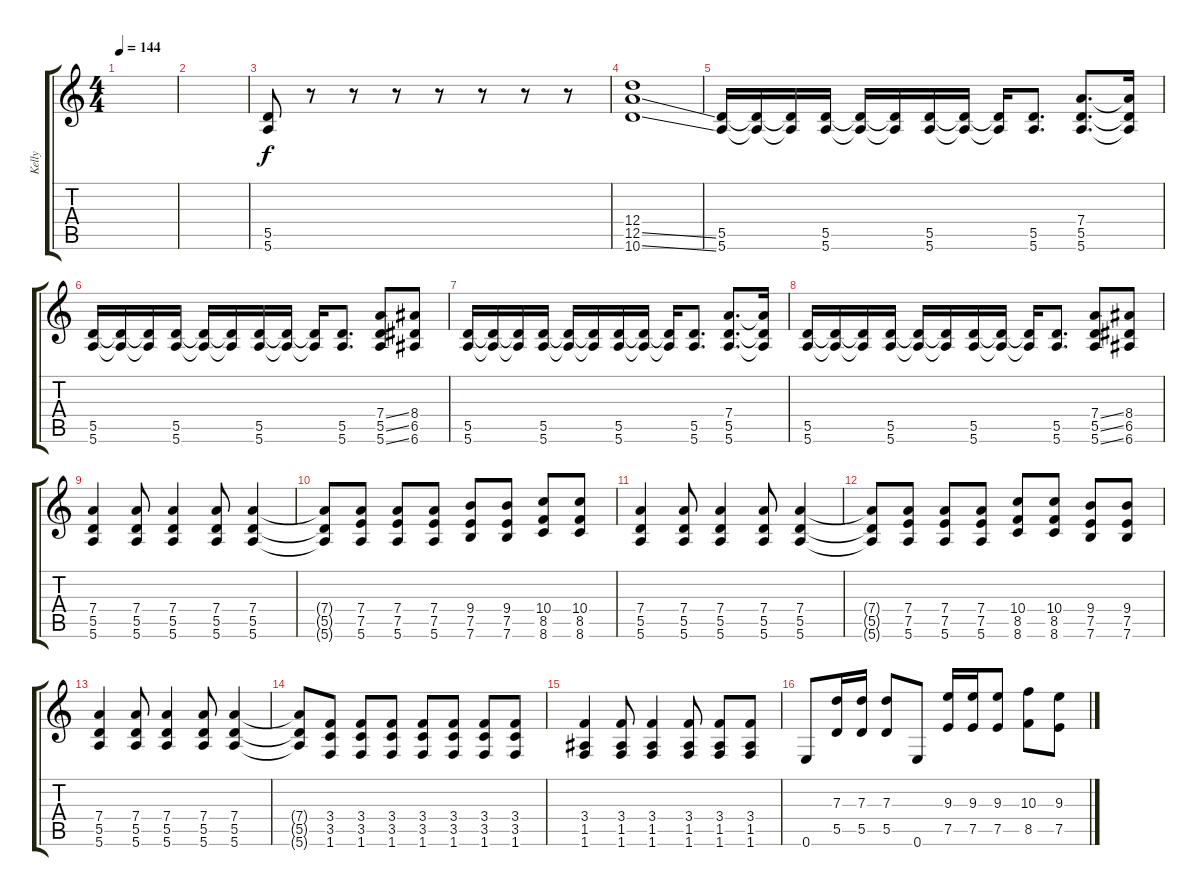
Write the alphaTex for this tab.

\track ("Kelly" "Kelly") {instrument overdrivenguitar}
\staff {score tabs}
\tuning (E4 B3 G3 D3 A2 E2) {hide}
\ts (4 4)
\tempo 144
\clef g2
\ks c
|
|
(5.5 5.6).8 r.8 r.8 r.8 r.8 r.8 r.8 r.8{volume 13 balance 8 instrument distortionguitar} |
(12.4 12.5{ss} 10.6{ss}).1 |
(5.5 5.6).16 (5.5{t} 5.6{t}).16 (5.5{t} 5.6{t}).16 (5.5 5.6).16 (5.5{t} 5.6{t}).16 (5.5{t} 5.6{t}).16 (5.5 5.6).16 (5.5{t} 5.6{t}).16 (5.5{t} 5.6{t}).16 (5.5 5.6).8{d} (7.4 5.5 5.6).8{d} (7.4{t} 5.5{t} 5.6{t}).16 |
(5.5 5.6).16 (5.5{t} 5.6{t}).16 (5.5{t} 5.6{t}).16 (5.5 5.6).16 (5.5{t} 5.6{t}).16 (5.5{t} 5.6{t}).16 (5.5 5.6).16 (5.5{t} 5.6{t}).16 (5.5{t} 5.6{t}).16 (5.5 5.6).8{d} (7.4{ss} 5.5{ss} 5.6{ss}).8 (8.4 6.5 6.6).8 |
(5.5 5.6).16 (5.5{t} 5.6{t}).16 (5.5{t} 5.6{t}).16 (5.5 5.6).16 (5.5{t} 5.6{t}).16 (5.5{t} 5.6{t}).16 (5.5 5.6).16 (5.5{t} 5.6{t}).16 (5.5{t} 5.6{t}).16 (5.5 5.6).8{d} (7.4 5.5 5.6).8{d} (7.4{t} 5.5{t} 5.6{t}).16 |
(5.5 5.6).16 (5.5{t} 5.6{t}).16 (5.5{t} 5.6{t}).16 (5.5 5.6).16 (5.5{t} 5.6{t}).16 (5.5{t} 5.6{t}).16 (5.5 5.6).16 (5.5{t} 5.6{t}).16 (5.5{t} 5.6{t}).16 (5.5 5.6).8{d} (7.4{ss} 5.5{ss} 5.6{ss}).8 (8.4 6.5 6.6).8 |
(7.4 5.5 5.6).4 (7.4 5.5 5.6).8 (7.4 5.5 5.6).4 (7.4 5.5 5.6).8 (7.4 5.5 5.6).4 |
(7.4{t} 5.5{t} 5.6{t}).8 (7.4 7.5 5.6).8 (7.4 7.5 5.6).8 (7.4 7.5 5.6).8 (9.4 7.5 7.6).8 (9.4 7.5 7.6).8 (10.4 8.5 8.6).8 (10.4 8.5 8.6).8 |
(7.4 5.5 5.6).4 (7.4 5.5 5.6).8 (7.4 5.5 5.6).4 (7.4 5.5 5.6).8 (7.4 5.5 5.6).4 |
(7.4{t} 5.5{t} 5.6{t}).8 (7.4 7.5 5.6).8 (7.4 7.5 5.6).8 (7.4 7.5 5.6).8 (10.4 8.5 8.6).8 (10.4 8.5 8.6).8 (9.4 7.5 7.6).8 (9.4 7.5 7.6).8 |
(7.4 5.5 5.6).4 (7.4 5.5 5.6).8 (7.4 5.5 5.6).4 (7.4 5.5 5.6).8 (7.4 5.5 5.6).4 |
(7.4{t} 5.5{t} 5.6{t}).8 (3.4 3.5 1.6).8 (3.4 3.5 1.6).8 (3.4 3.5 1.6).8 (3.4 3.5 1.6).8 (3.4 3.5 1.6).8 (3.4 3.5 1.6).8 (3.4 3.5 1.6).8 |
(3.4 1.5 1.6).4 (3.4 1.5 1.6).8 (3.4 1.5 1.6).4 (3.4 1.5 1.6).8 (3.4 1.5 1.6).8 (3.4 1.5 1.6).8 |
0.6.8 (7.3 5.5).16 (7.3 5.5).16 (7.3 5.5).8 0.6.8 (9.3 7.5).16 (9.3 7.5).16 (9.3 7.5).8 (10.3 8.5).8 (9.3 7.5).8
